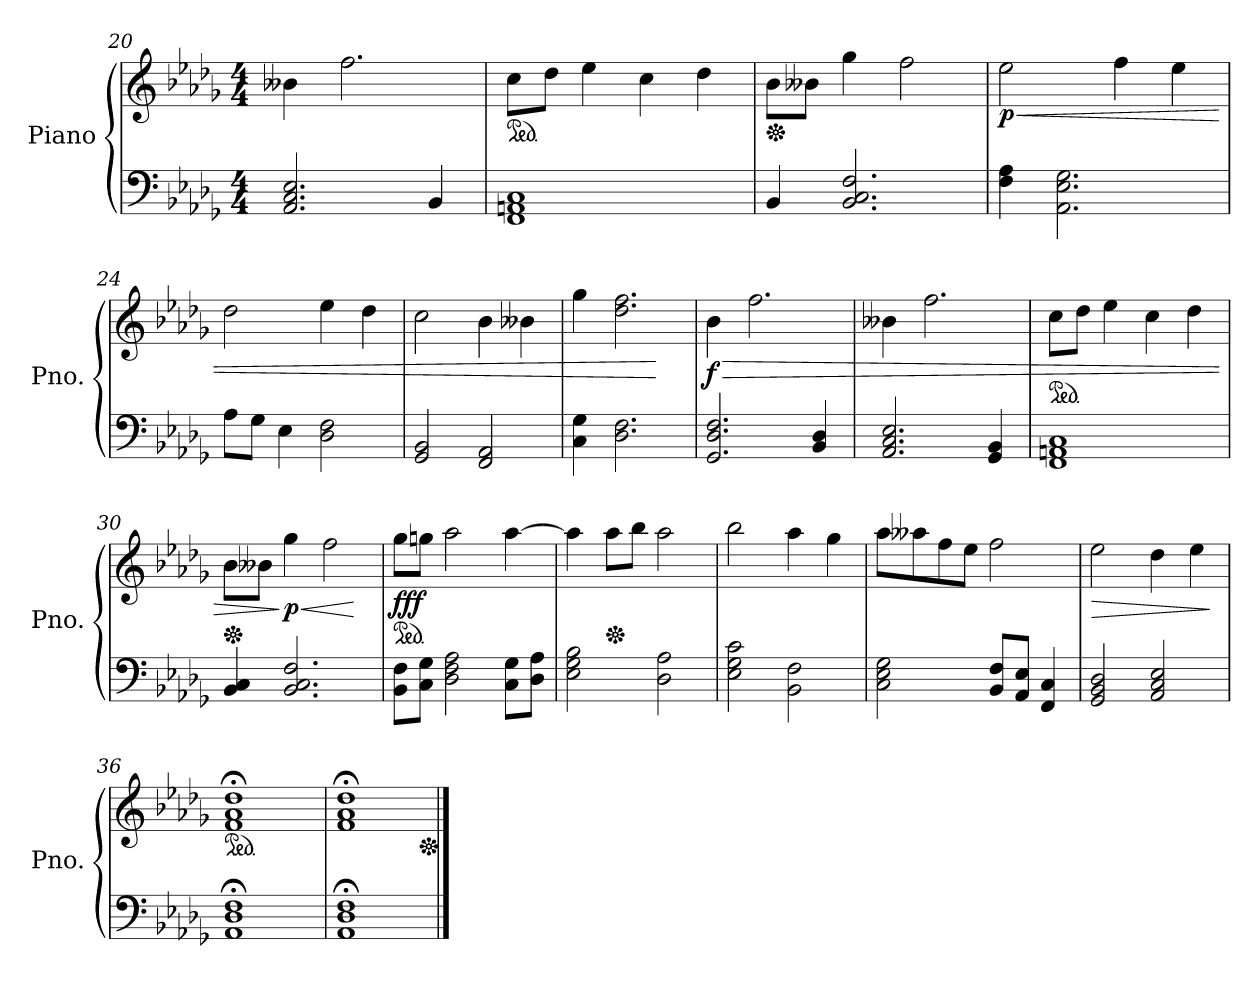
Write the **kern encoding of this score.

**kern	**kern	**dynam
*part1	*part1	*part1
*staff2	*staff1	*staff1/2
*I"Piano	*	*
*I'Pno.	*	*
*clefF4	*clefG2	*
*k[b-e-a-d-g-]	*k[b-e-a-d-g-]	*
*M4/4	*M4/4	*
=20	=20	=20
2.AA-/ 2.C/ 2.E-/	4b--X\	.
.	2.ff\	.
4BB-/	.	.
=21	=21	=21
*	*ped	*
1FF 1AAn 1C	8cc\L	.
.	8dd-\J	.
.	4ee-\	.
.	4cc\	.
.	4dd-\	.
=22	=22	=22
*	*Xped	*
4BB-/	8b-\L	.
.	8b--X\J	.
2.BB-/ 2.C/ 2.F/	4gg-\	.
.	2ff\	.
=23	=23	=23
!	!	!LO:HP:b
!	!	!LO:DY:n=1:b
4F\ 4A-\	2ee-\	< p
2.AA-\ 2.E-\ 2.G-\	.	.
.	4ff\	.
.	4ee-\	.
!!LO:LB:g=z
=24	=24	=24
8A-\L	2dd-\	.
8G-\J	.	.
4E-\	.	.
2D-\ 2F\	4ee-\	.
.	4dd-\	.
=25	=25	=25
2GG-/ 2BB-/	2cc\	.
2FF/ 2AA-/	4b-\	.
.	4b--X\	.
=26	=26	=26
4C\ 4G-\	4gg-\	.
2.D-\ 2.F\	2.dd-\ 2.ff\	.
.	.	[
=27	=27	=27
!	!	!LO:HP:b
!	!	!LO:DY:n=1:b
2.GG-/ 2.D-/ 2.F/	4b-\	> f
.	2.ff\	.
4BB-/ 4D-/	.	.
=28	=28	=28
2.AA-/ 2.C/ 2.E-/	4b--X\	.
.	2.ff\	.
4GG-/ 4BB-/	.	.
=29	=29	=29
*	*ped	*
1FF 1AAn 1C	8cc\L	.
.	8dd-\J	.
.	4ee-\	.
.	4cc\	.
.	4dd-\	.
=30	=30	=30
*	*Xped	*
4BB-/ 4C/	8b-\L	.
.	8b--X\J	.
!	!	!LO:HP:n=1:b
!	!	!LO:DY:n=1:b
2.BB-/ 2.C/ 2.F/	4gg-\	] < p
.	2ff\	.
.	.	[
=31	=31	=31
*	*ped	*
!	!	!LO:DY:b
8BB-\ 8F\L	8gg-\L	fff
8C\ 8G-\J	8ggn\J	.
2D-\ 2F\ 2A-\	2aa-\	.
8C\ 8G-\L	[4aa-\	.
8D-\ 8A-\J	.	.
!!LO:LB:g=z
=32	=32	=32
2E-\ 2G-\ 2B-\	4aa-\]	.
*	*Xped	*
.	8aa-\L	.
.	8bb-\J	.
2D-\ 2A-\	2aa-\	.
=33	=33	=33
2E-\ 2G-\ 2c\	2bb-\	.
2BB-\ 2F\	4aa-\	.
.	4gg-\	.
=34	=34	=34
2C\ 2E-\ 2G-\	8aa-\L	.
.	8aa--X\	.
.	8ff\	.
.	8ee-\J	.
8BB-/ 8F/L	2ff\	.
8AA-/ 8E-/J	.	.
4FF/ 4C/	.	.
=35	=35	=35
!	!	!LO:HP:b
2GG-/ 2BB-/ 2D-/	2ee-\	>
2AA-/ 2C/ 2E-/	4dd-\	.
.	4ee-\	.
.	.	]
=36	=36	=36
*	*ped	*
!	!	!LO:DY:b=2
!	!	!LO:DY:n=1:b=2
!	!	!LO:DY:n=2:b=2
!	!	!LO:DY:n=3:b
1AA-;< 1D-;< 1F;<	1f;< 1a-;< 1dd-;<	mp mp mp p
=37	=37	=37
1AA-;< 1D-;< 1F;<	1f;< 1a-;< 1dd-;<	.
*	*Xped	*
==	==	==
*-	*-	*-
